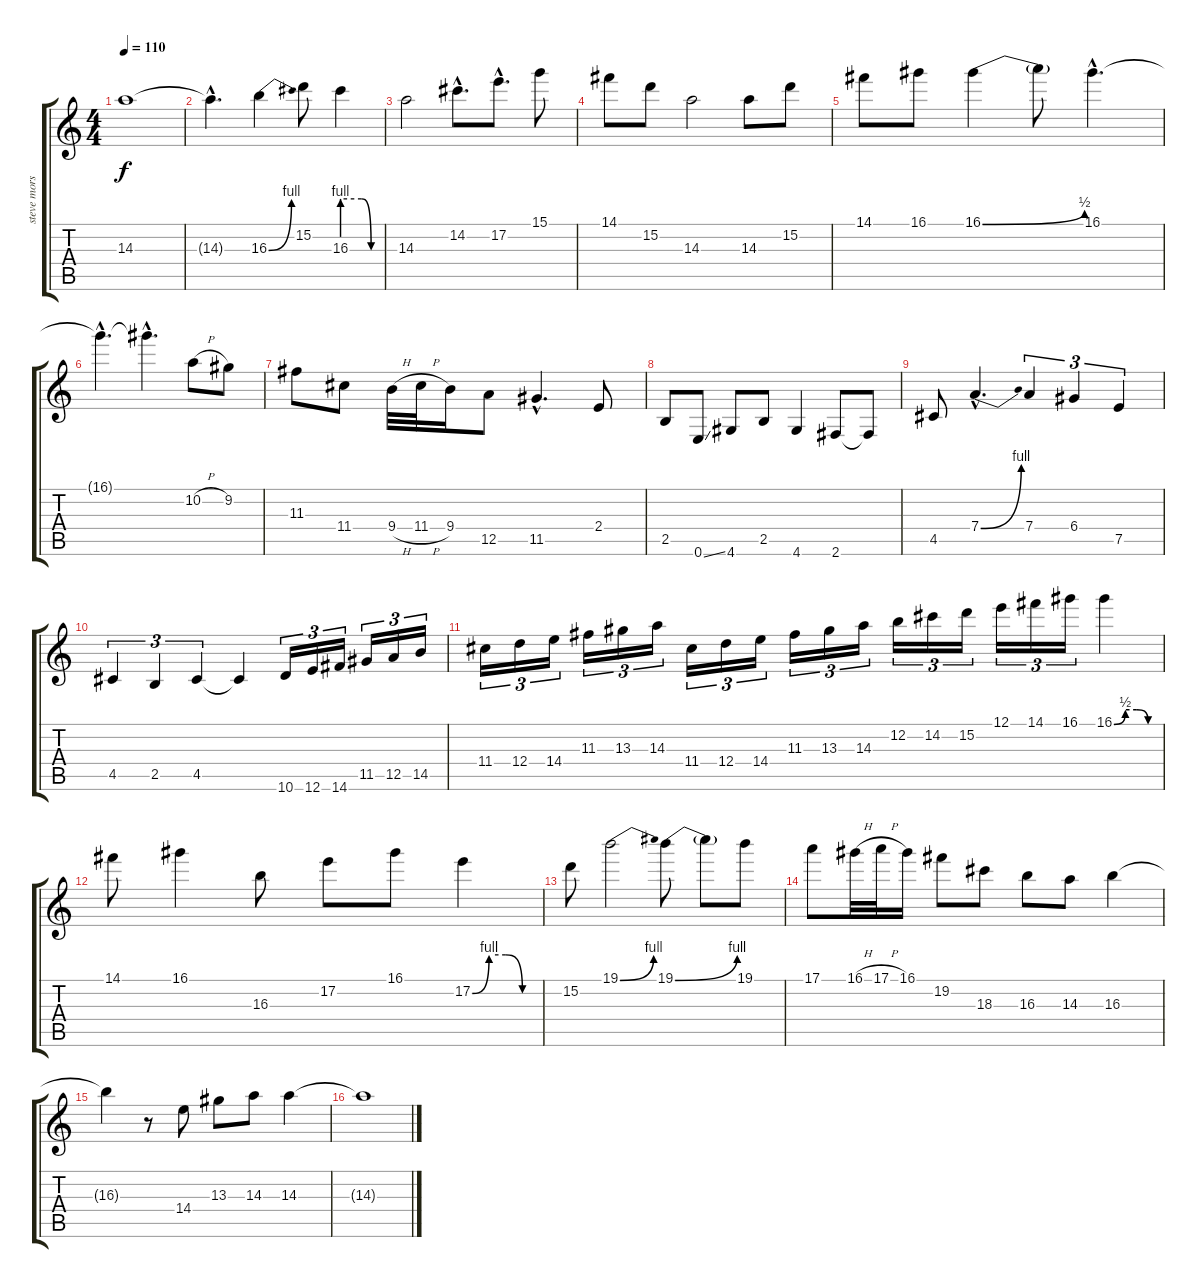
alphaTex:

\track ("steve morse" "steve mors") {instrument acousticguitarnylon}
\staff {score tabs}
\tuning (E4 B3 G3 D3 A2 E2) {hide}
\ts (4 4)
\tempo 110
\clef g2
\ks c
14.3.1{dy f} |
14.3{hac t}.4{d} 16.3{be (bend 0 0 60 4)}.4 15.2.8 16.3{be (custom 0 4 30 4 45 0 60 0)}.4 |
14.3.2 14.2{hac}.8{d} 17.2{hac}.8{d} 15.1.8 |
14.1.8 15.2.8 14.3.2 14.3.8 15.2.8 |
14.1.8 16.1.8 16.1{be (bend 0 0 60 2)}.4 16.1{t}.8 16.1{hac}.4{d} |
16.1{hac t}.4{d} 16.1{hac t}.4{d} 10.2{h}.8 9.2.8 |
11.3.8 11.4.8 9.4{h}.32 11.4{h}.32 9.4.16 12.5.8 11.5{hac}.4{d} 2.4.8 |
2.5.8 0.6{ss}.8 4.6.8 2.5.8 4.6.4 2.6.8 2.6{t}.8 |
4.5.8 7.4{be (bend 0 0 60 4) hac}.4{d} 7.4.4{tu (3 2)} 6.4.4{tu (3 2)} 7.5.4{tu (3 2)} |
4.5.4{tu (3 2)} 2.5.4{tu (3 2)} 4.5.4{tu (3 2)} 4.5{t}.4 10.6.16{tu (3 2)} 12.6.16{tu (3 2)} 14.6.16{tu (3 2)} 11.5.16{tu (3 2)} 12.5.16{tu (3 2)} 14.5.16{tu (3 2)} |
11.4.16{tu (3 2)} 12.4.16{tu (3 2)} 14.4.16{tu (3 2)} 11.3.16{tu (3 2)} 13.3.16{tu (3 2)} 14.3.16{tu (3 2)} 11.4.16{tu (3 2)} 12.4.16{tu (3 2)} 14.4.16{tu (3 2)} 11.3.16{tu (3 2)} 13.3.16{tu (3 2)} 14.3.16{tu (3 2)} 12.2.16{tu (3 2)} 14.2.16{tu (3 2)} 15.2.16{tu (3 2)} 12.1.16{tu (3 2)} 14.1.16{tu (3 2)} 16.1.16{tu (3 2)} 16.1{be (custom 0 0 15 2 30 2 45 0 60 0)}.4 |
14.1.8 16.1.4 16.3.8 17.2.8 16.1.8 17.2{be (custom 0 0 15 4 30 4 45 0 60 0)}.4 |
15.2.8 19.1{be (bend 0 0 60 4)}.2 19.1{be (bend 0 0 60 4)}.8 19.1{t}.8 19.1.8 |
17.1.8 16.1{h}.32 17.1{h}.32 16.1.16 19.2.8 18.3.8 16.3.8 14.3.8 16.3.4 |
16.3{t}.4 r.8 14.4.8 13.3.8 14.3.8 14.3.4 |
14.3{t}.1
